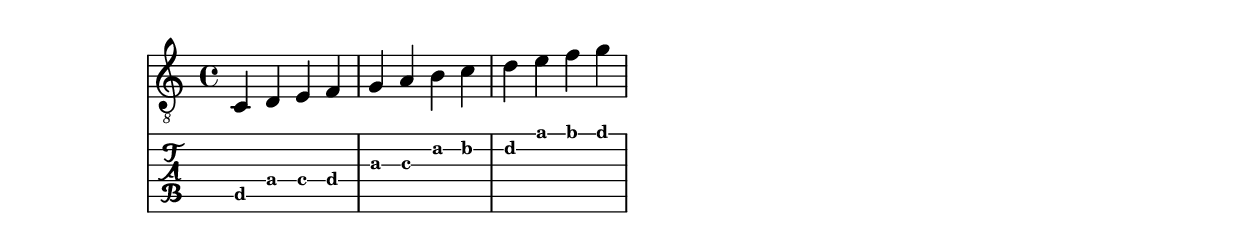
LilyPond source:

% DO NOT EDIT this file manually; it is automatically
% generated from Documentation/snippets/new
% Make any changes in Documentation/snippets/new/
% and then run scripts/auxiliar/makelsr.py
%
% This file is in the public domain.
%% Note: this file works from version 2.14.0
\version "2.14.0"

\header {
%% Translation of GIT committish: 6977ddc9a3b63ea810eaecb864269c7d847ccf98
  texidoces = "
La tablatura se puede formatear utilizando letras en lugar de números.

"

  doctitlees = "Formateado de tablaturas con letras"

  lsrtags = "staff-notation, fretted-strings"

  texidoc = "
Tablature can be formatted using letters instead of numbers.

"
  doctitle = "Letter tablature formatting"
} % begin verbatim


music = \relative c {
  c4 d e f
  g4 a b c
  d4 e f g
}

<<
  \new Staff {
    \clef "G_8"
    \music
  }
  \new TabStaff \with {
    tablatureFormat = #fret-letter-tablature-format
  }
  {
    \music
  }
>>
